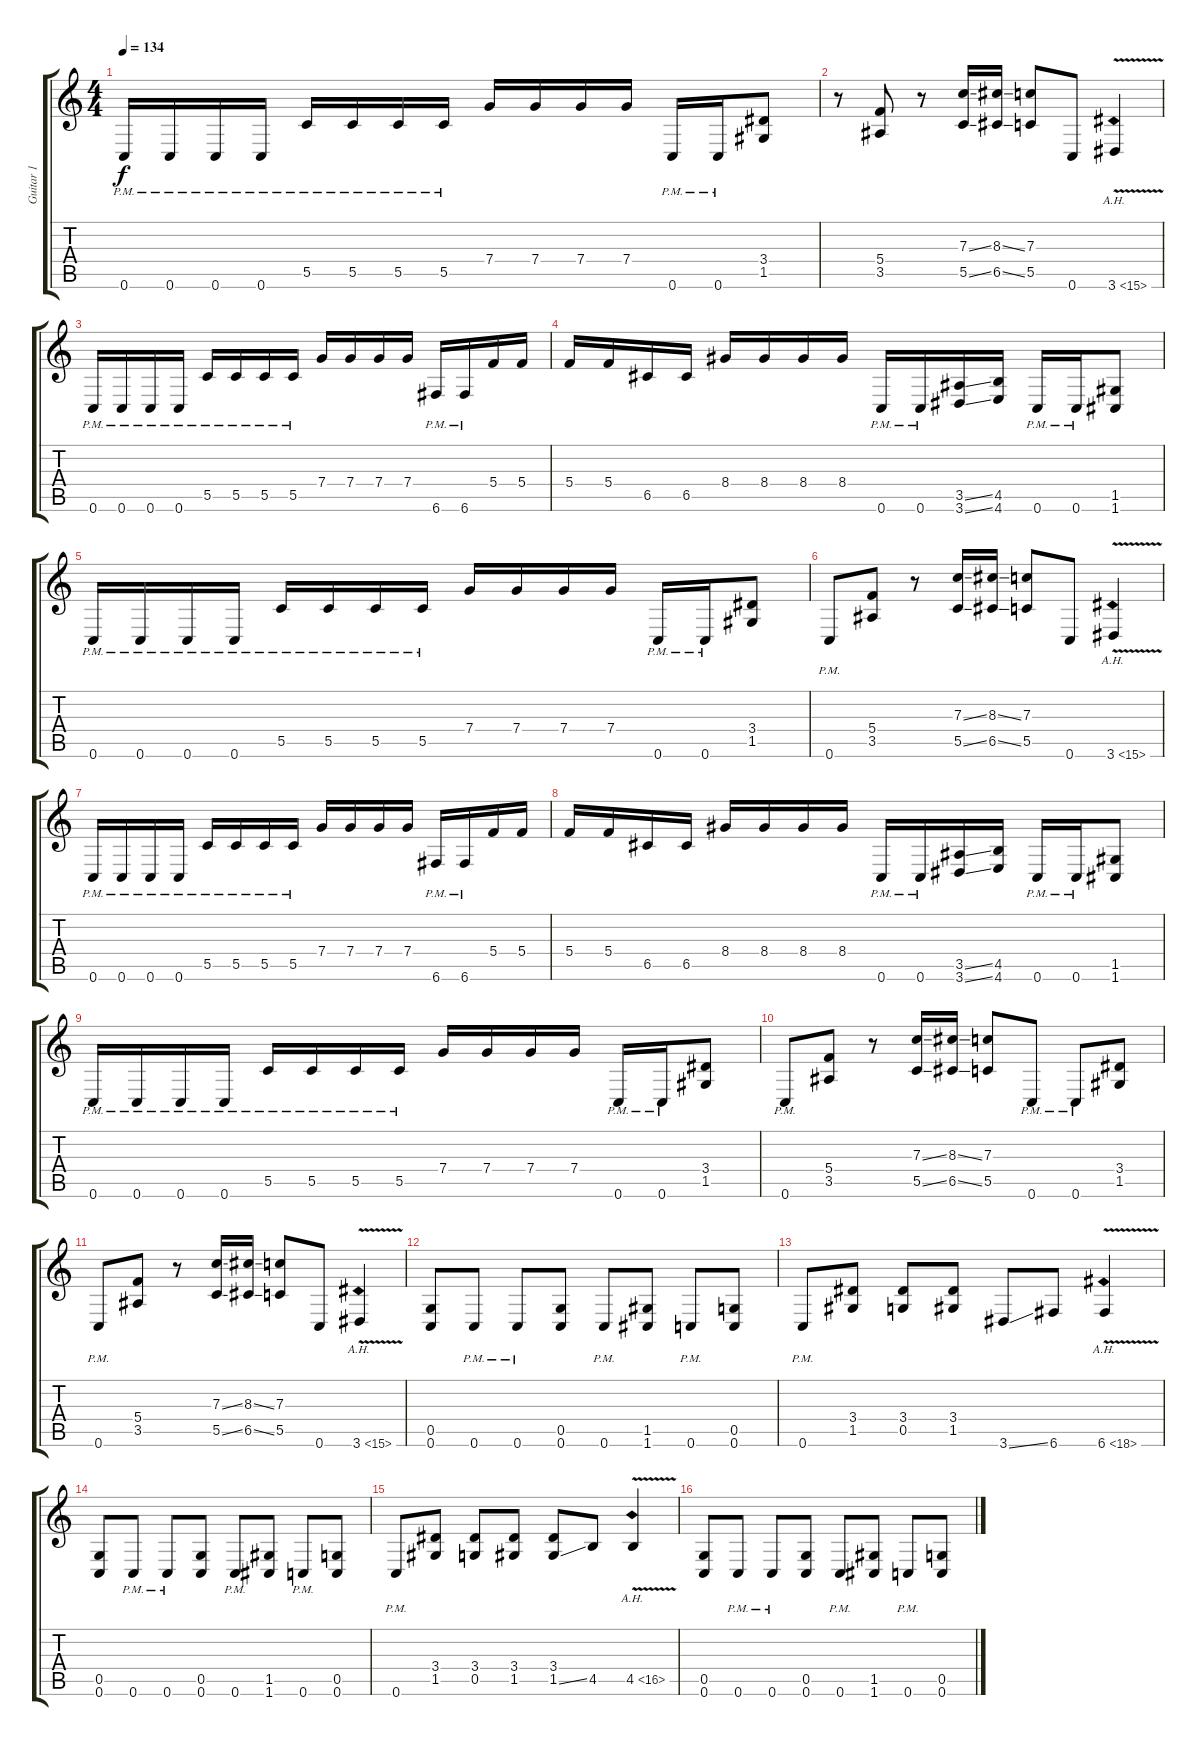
\track ("Guitar 1" "Guitar 1") {instrument distortionguitar}
\staff {score tabs}
\tuning (D4 A3 F3 C3 G2 C2) {hide}
\ts (4 4)
\tempo 134
\clef g2
\ks c
0.6{pm}.16{dy f} 0.6{pm}.16 0.6{pm}.16 0.6{pm}.16 5.5{pm}.16 5.5{pm}.16 5.5{pm}.16 5.5{pm}.16 7.4.16 7.4.16 7.4.16 7.4.16 0.6{pm}.16 0.6{pm}.16 (3.4 1.5).8 |
r.8 (5.4 3.5).8 r.8 (7.3{ss} 5.5{ss}).16 (8.3{ss} 6.5{ss}).16 (7.3 5.5).8 0.6.8 3.6{ah 12 v}.4 |
0.6{pm}.16 0.6{pm}.16 0.6{pm}.16 0.6{pm}.16 5.5{pm}.16 5.5{pm}.16 5.5{pm}.16 5.5{pm}.16 7.4.16 7.4.16 7.4.16 7.4.16 6.6{pm}.16 6.6{pm}.16 5.4.16 5.4.16 |
5.4.16 5.4.16 6.5.16 6.5.16 8.4.16 8.4.16 8.4.16 8.4.16 0.6{pm}.16 0.6{pm}.16 (3.5{ss} 3.6{ss}).16 (4.5 4.6).16 0.6{pm}.16 0.6{pm}.16 (1.5 1.6).8 |
0.6{pm}.16 0.6{pm}.16 0.6{pm}.16 0.6{pm}.16 5.5{pm}.16 5.5{pm}.16 5.5{pm}.16 5.5{pm}.16 7.4.16 7.4.16 7.4.16 7.4.16 0.6{pm}.16 0.6{pm}.16 (3.4 1.5).8 |
0.6{pm}.8 (5.4 3.5).8 r.8 (7.3{ss} 5.5{ss}).16 (8.3{ss} 6.5{ss}).16 (7.3 5.5).8 0.6.8 3.6{ah 12 v}.4 |
0.6{pm}.16 0.6{pm}.16 0.6{pm}.16 0.6{pm}.16 5.5{pm}.16 5.5{pm}.16 5.5{pm}.16 5.5{pm}.16 7.4.16 7.4.16 7.4.16 7.4.16 6.6{pm}.16 6.6{pm}.16 5.4.16 5.4.16 |
5.4.16 5.4.16 6.5.16 6.5.16 8.4.16 8.4.16 8.4.16 8.4.16 0.6{pm}.16 0.6{pm}.16 (3.5{ss} 3.6{ss}).16 (4.5 4.6).16 0.6{pm}.16 0.6{pm}.16 (1.5 1.6).8 |
0.6{pm}.16 0.6{pm}.16 0.6{pm}.16 0.6{pm}.16 5.5{pm}.16 5.5{pm}.16 5.5{pm}.16 5.5{pm}.16 7.4.16 7.4.16 7.4.16 7.4.16 0.6{pm}.16 0.6{pm}.16 (3.4 1.5).8 |
0.6{pm}.8 (5.4 3.5).8 r.8 (7.3{ss} 5.5{ss}).16 (8.3{ss} 6.5{ss}).16 (7.3 5.5).8 0.6{pm}.8 0.6{pm}.8 (3.4 1.5).8 |
0.6{pm}.8 (5.4 3.5).8 r.8 (7.3{ss} 5.5{ss}).16 (8.3{ss} 6.5{ss}).16 (7.3 5.5).8 0.6.8 3.6{ah 12 v}.4 |
(0.5 0.6).8 0.6{pm}.8 0.6{pm}.8 (0.5 0.6).8 0.6{pm}.8 (1.5 1.6).8 0.6{pm}.8 (0.5 0.6).8 |
0.6{pm}.8 (3.4 1.5).8 (3.4 0.5).8 (3.4 1.5).8 3.6{ss}.8 6.6.8 6.6{ah 12 v}.4 |
(0.5 0.6).8 0.6{pm}.8 0.6{pm}.8 (0.5 0.6).8 0.6{pm}.8 (1.5 1.6).8 0.6{pm}.8 (0.5 0.6).8 |
0.6{pm}.8 (3.4 1.5).8 (3.4 0.5).8 (3.4 1.5).8 (3.4 1.5{ss}).8 4.5.8 4.5{ah 12 v}.4 |
(0.5 0.6).8 0.6{pm}.8 0.6{pm}.8 (0.5 0.6).8 0.6{pm}.8 (1.5 1.6).8 0.6{pm}.8 (0.5 0.6).8
